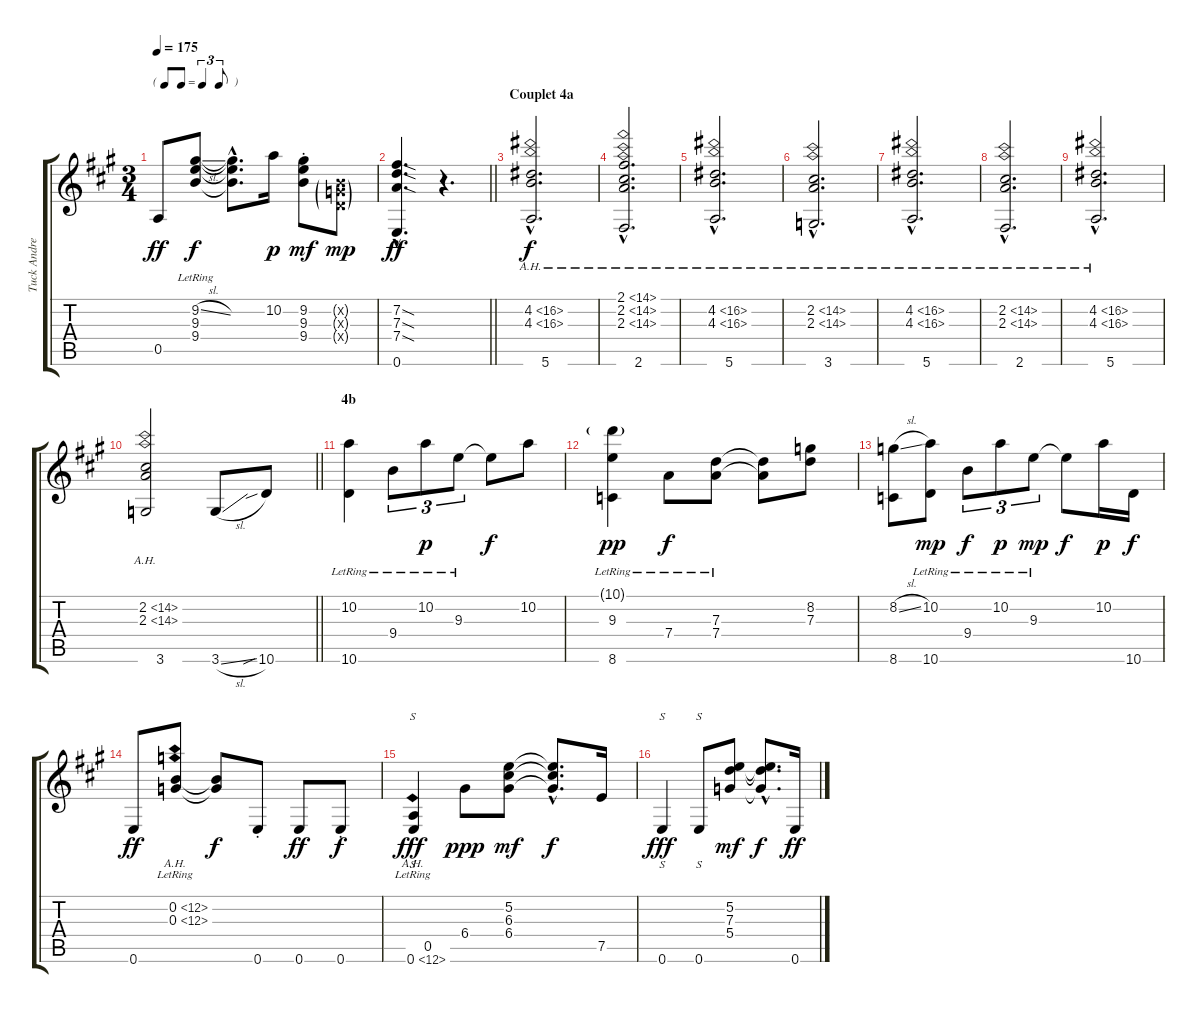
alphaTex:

\track ("Tuck Andress (corr)" "Tuck Andre") {instrument electricguitarjazz}
\staff {score tabs}
\tuning (E4 B3 G3 D3 A2 E2) {hide}
\ts (3 4)
\tf triplet8th
\tempo 175
\clef g2
\ks a
0.5.8{dy ff} (9.2{sl} 9.3{lr} 9.4{lr}).8{dy f} (9.2{hac t} 9.3{hac t} 9.4{hac t}).8{d} 10.2.16{dy p} (9.2{st} 9.3{st} 9.4{st}).8{dy mf} (0.2{g x} 0.3{g x} 0.4{g x}).8{dy mp} |
\barLineRight lightlight
(7.2{sod hac} 7.3{sod hac} 7.4{sod hac} 0.6{hac}).4{d dy ff} r.4{d} |
\section ("" "Couplet 4a")
(4.2{ah 12 hac} 4.3{ah 12 hac} 5.6{hac}).2{d dy f} |
(2.1{ah 12 hac} 2.2{ah 12 hac} 2.3{ah 12 hac} 2.6{hac}).2{d} |
(4.2{ah 12 hac} 4.3{ah 12 hac} 5.6{hac}).2{d} |
(2.2{ah 12 hac} 2.3{ah 12 hac} 3.6{hac}).2{d} |
(4.2{ah 12 hac} 4.3{ah 12 hac} 5.6{hac}).2{d} |
(2.2{ah 12 hac} 2.3{ah 12 hac} 2.6{hac}).2{d} |
(4.2{ah 12 hac} 4.3{ah 12 hac} 5.6{hac}).2{d} |
\barLineRight lightlight
(2.2{ah 12} 2.3{ah 12} 3.6).2 3.6{sl}.8 10.6{sib}.8 |
\section ("" "4b")
(10.2{lr} 10.6{lr}).4 9.4{lr}.8{tu (3 2)} 10.2{lr}.8{tu (3 2) dy p} 9.3{lr}.8{tu (3 2)} 9.3{t}.8{dy f} 10.2.8 |
(10.1{g lr} 9.3{lr} 8.6{lr}).4{dy pp} 7.4{lr}.8{dy f} (7.3{lr} 7.4{lr}).8 (7.3{t} 7.4{t}).8 (8.2 7.3).8 |
(8.2{sl} 8.6).8 (10.2{lr} 10.6{lr}).8{dy mp} 9.4{lr}.8{tu (3 2) dy f} 10.2{lr}.8{tu (3 2) dy p} 9.3{lr}.8{tu (3 2) dy mp} 9.3{t}.8{dy f} 10.2.16{dy p} 10.6.16{dy f} |
0.6.8{dy ff} (0.2{ah 12 lr} 0.3{ah 12 lr}).8 (0.2{t} 0.3{t}).8{dy f} 0.6{st}.8 0.6.8{dy ff} 0.6{st}.8{dy f} |
(0.5{lr} 0.6{ah 12 lr}).4{s dy fff} 6.4.8{dy ppp} (5.2 6.3 6.4).8{dy mf} (5.2{hac t} 6.3{hac t} 6.4{hac t}).8{d dy f} 7.5.16 |
0.6.4{s dy fff} 0.6.8{s} (5.2 7.3 5.4).8{dy mf} (5.2{hac t} 7.3{hac t} 5.4{hac t}).8{d dy f} 0.6.16{dy ff}
